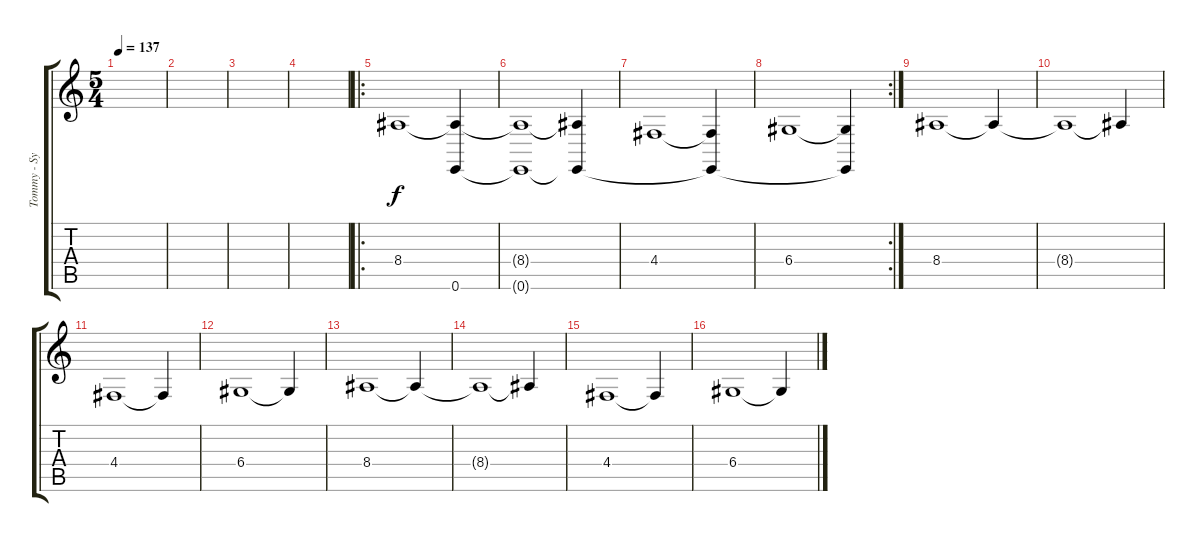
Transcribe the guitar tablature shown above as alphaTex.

\track ("Tommy - Synth" "Tommy - Sy") {instrument fx1rain}
\staff {score tabs}
\tuning (E4 B3 G3 D3 A2 E2) {hide}
\ts (5 4)
\tempo 137
\clef g2
\ks c
|
|
|
|
\ro
8.4.1 (8.4{t} 0.6).4 |
(8.4{t} 0.6{t}).1 (8.4{t} 0.6{t}).4 |
4.4.1 (4.4{t} 0.6{t}).4 |
\rc 2
6.4.1 (6.4{t} 0.6{t}).4 |
8.4.1 8.4{t}.4 |
8.4{t}.1 8.4{t}.4 |
4.4.1 4.4{t}.4 |
6.4.1 6.4{t}.4 |
8.4.1 8.4{t}.4 |
8.4{t}.1 8.4{t}.4 |
4.4.1 4.4{t}.4 |
6.4.1 6.4{t}.4
